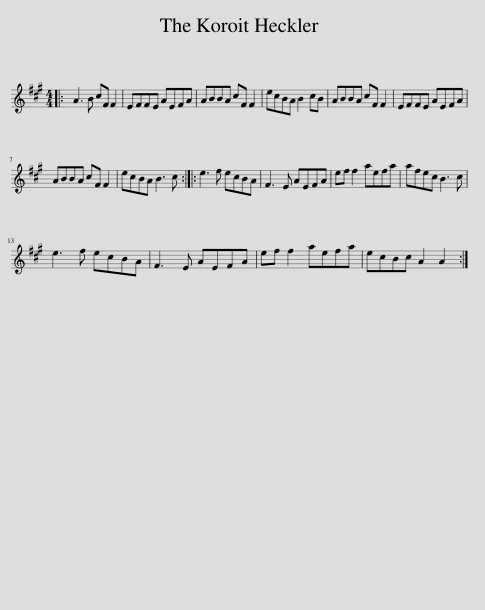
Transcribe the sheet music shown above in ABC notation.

X:1
L:1/8
M:4/4
I:linebreak $
K:A
V:1 treble
V:1
|: A3 B cF F2 | EFFE AEFA | ABBA cF F2 | ecBA B2 cB | ABBA cF F2 | %5
 EFFE AEFA |$ ABBA cF F2 | ecBA B3 c :: e3 f ecBA | F3 E AEFA | %10
 ef f2 aefa | afec B3 c |$ e3 f ecBA | F3 E AEFA | ef f2 aefa | %15
 ecBc A2 A2 :| %16
